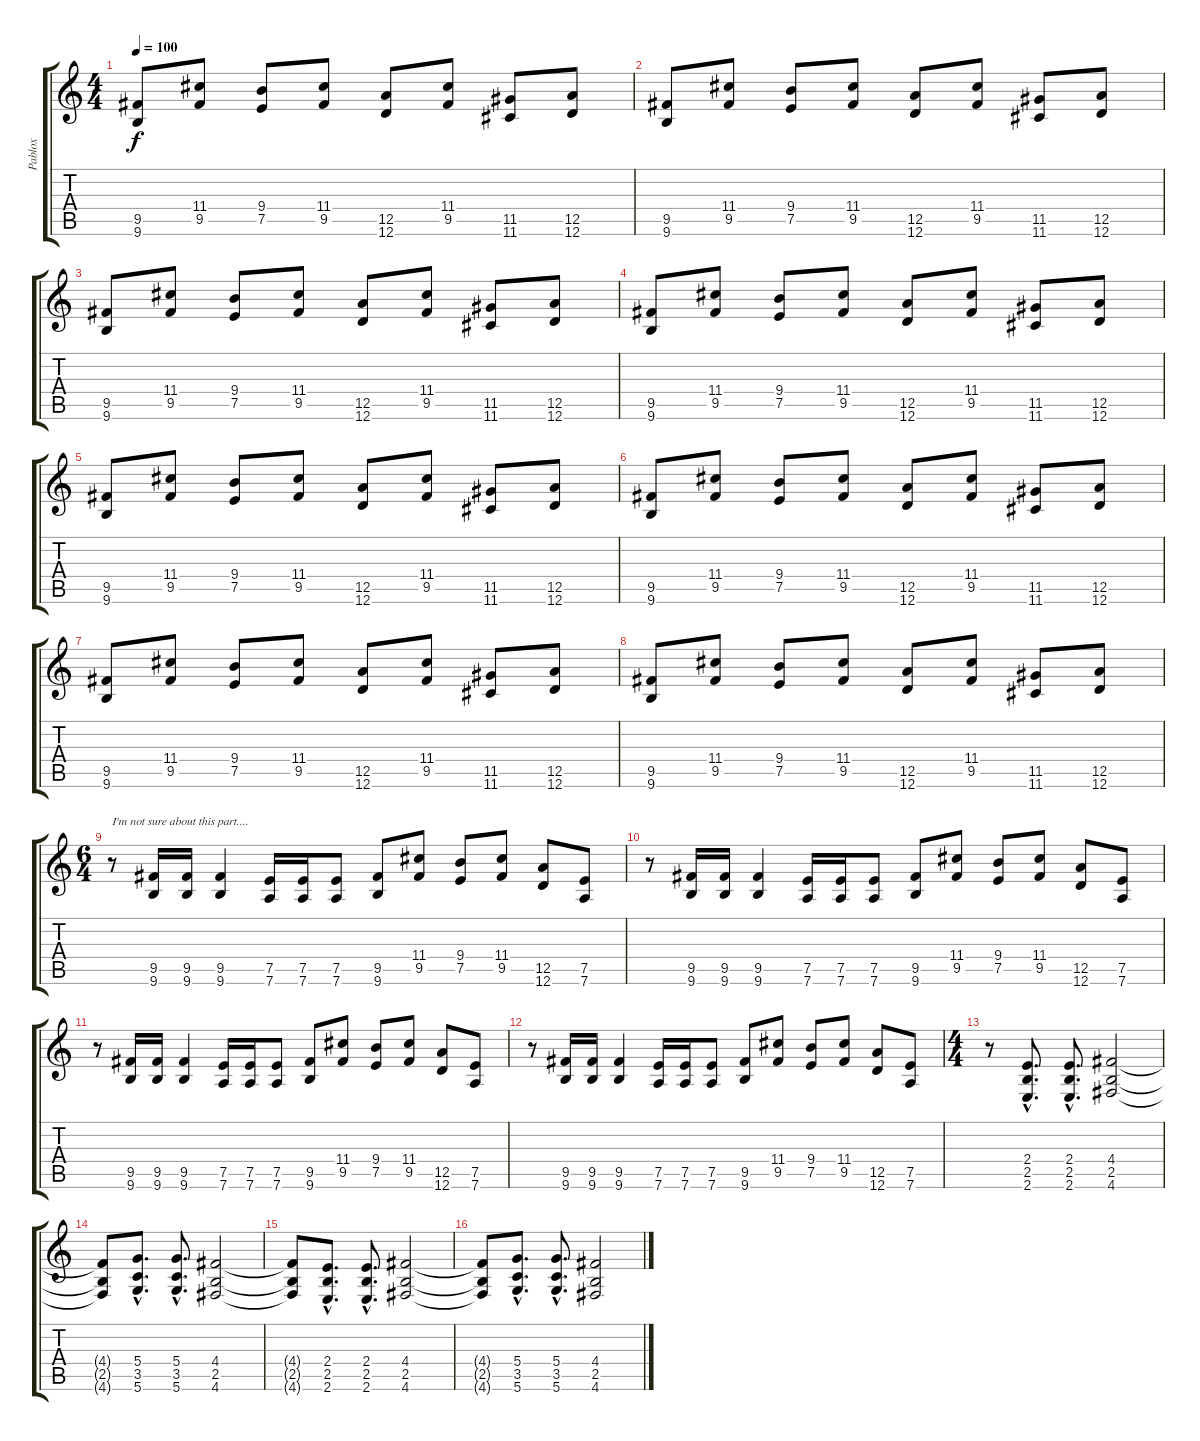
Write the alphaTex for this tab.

\track ("Pablox" "Pablox") {instrument distortionguitar}
\staff {score tabs}
\tuning (E4 B3 G3 D3 A2 D2) {hide}
\ts (4 4)
\tempo 100
\clef g2
\ks c
(9.5 9.6).8{dy f} (11.4 9.5).8 (9.4 7.5).8 (11.4 9.5).8 (12.5 12.6).8 (11.4 9.5).8 (11.5 11.6).8 (12.5 12.6).8 |
(9.5 9.6).8 (11.4 9.5).8 (9.4 7.5).8 (11.4 9.5).8 (12.5 12.6).8 (11.4 9.5).8 (11.5 11.6).8 (12.5 12.6).8 |
(9.5 9.6).8 (11.4 9.5).8 (9.4 7.5).8 (11.4 9.5).8 (12.5 12.6).8 (11.4 9.5).8 (11.5 11.6).8 (12.5 12.6).8 |
(9.5 9.6).8 (11.4 9.5).8 (9.4 7.5).8 (11.4 9.5).8 (12.5 12.6).8 (11.4 9.5).8 (11.5 11.6).8 (12.5 12.6).8 |
(9.5 9.6).8 (11.4 9.5).8 (9.4 7.5).8 (11.4 9.5).8 (12.5 12.6).8 (11.4 9.5).8 (11.5 11.6).8 (12.5 12.6).8 |
(9.5 9.6).8 (11.4 9.5).8 (9.4 7.5).8 (11.4 9.5).8 (12.5 12.6).8 (11.4 9.5).8 (11.5 11.6).8 (12.5 12.6).8 |
(9.5 9.6).8 (11.4 9.5).8 (9.4 7.5).8 (11.4 9.5).8 (12.5 12.6).8 (11.4 9.5).8 (11.5 11.6).8 (12.5 12.6).8 |
(9.5 9.6).8 (11.4 9.5).8 (9.4 7.5).8 (11.4 9.5).8 (12.5 12.6).8 (11.4 9.5).8 (11.5 11.6).8 (12.5 12.6).8 |
\ts (6 4)
r.8{txt "I'm not sure about this part...."} (9.5 9.6).16 (9.5 9.6).16 (9.5 9.6).4 (7.5 7.6).16 (7.5 7.6).16 (7.5 7.6).8 (9.5 9.6).8 (11.4 9.5).8 (9.4 7.5).8 (11.4 9.5).8 (12.5 12.6).8 (7.5 7.6).8 |
r.8 (9.5 9.6).16 (9.5 9.6).16 (9.5 9.6).4 (7.5 7.6).16 (7.5 7.6).16 (7.5 7.6).8 (9.5 9.6).8 (11.4 9.5).8 (9.4 7.5).8 (11.4 9.5).8 (12.5 12.6).8 (7.5 7.6).8 |
r.8 (9.5 9.6).16 (9.5 9.6).16 (9.5 9.6).4 (7.5 7.6).16 (7.5 7.6).16 (7.5 7.6).8 (9.5 9.6).8 (11.4 9.5).8 (9.4 7.5).8 (11.4 9.5).8 (12.5 12.6).8 (7.5 7.6).8 |
r.8 (9.5 9.6).16 (9.5 9.6).16 (9.5 9.6).4 (7.5 7.6).16 (7.5 7.6).16 (7.5 7.6).8 (9.5 9.6).8 (11.4 9.5).8 (9.4 7.5).8 (11.4 9.5).8 (12.5 12.6).8 (7.5 7.6).8 |
\ts (4 4)
r.8 (2.4{hac} 2.5{hac} 2.6{hac}).8{d} (2.4{hac} 2.5{hac} 2.6{hac}).8{d} (4.4 2.5 4.6).2 |
(4.4{t} 2.5{t} 4.6{t}).8 (5.4{hac} 3.5{hac} 5.6{hac}).8{d} (5.4{hac} 3.5{hac} 5.6{hac}).8{d} (4.4 2.5 4.6).2 |
(4.4{t} 2.5{t} 4.6{t}).8 (2.4{hac} 2.5{hac} 2.6{hac}).8{d} (2.4{hac} 2.5{hac} 2.6{hac}).8{d} (4.4 2.5 4.6).2 |
(4.4{t} 2.5{t} 4.6{t}).8 (5.4{hac} 3.5{hac} 5.6{hac}).8{d} (5.4{hac} 3.5{hac} 5.6{hac}).8{d} (4.4 2.5 4.6).2
